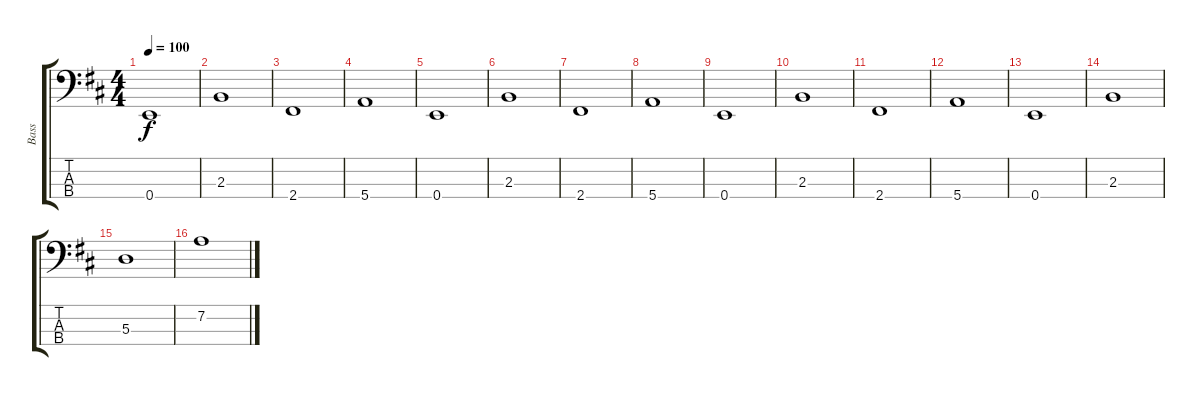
\track ("Bass" "Bass") {instrument electricbassfinger}
\staff {score tabs}
\tuning (G2 D2 A1 E1) {hide}
\ts (4 4)
\tempo 100
\clef f4
\ks d
0.4.1{dy f} |
2.3.1 |
2.4.1 |
5.4.1 |
0.4.1 |
2.3.1 |
2.4.1 |
5.4.1 |
0.4.1 |
2.3.1 |
2.4.1 |
5.4.1 |
0.4.1 |
2.3.1 |
5.3.1 |
7.2.1
